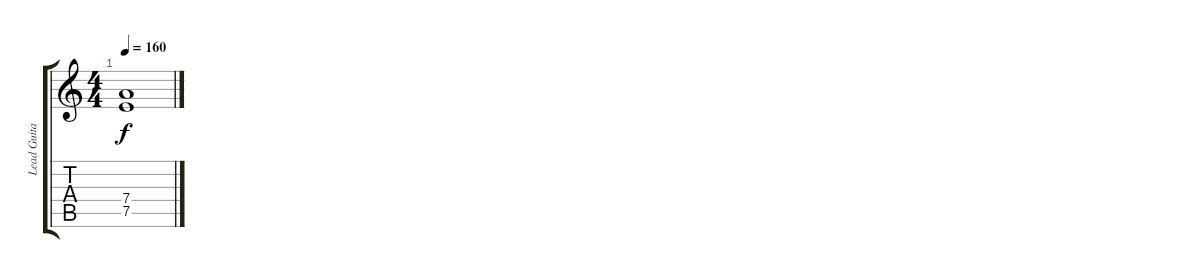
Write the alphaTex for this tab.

\track ("Lead Guitar" "Lead Guita") {instrument distortionguitar}
\staff {score tabs}
\tuning (E4 B3 G3 D3 A2 E2) {hide}
\ts (4 4)
\tempo 160
\clef g2
\ks c
(7.4 7.5).1{dy f}
